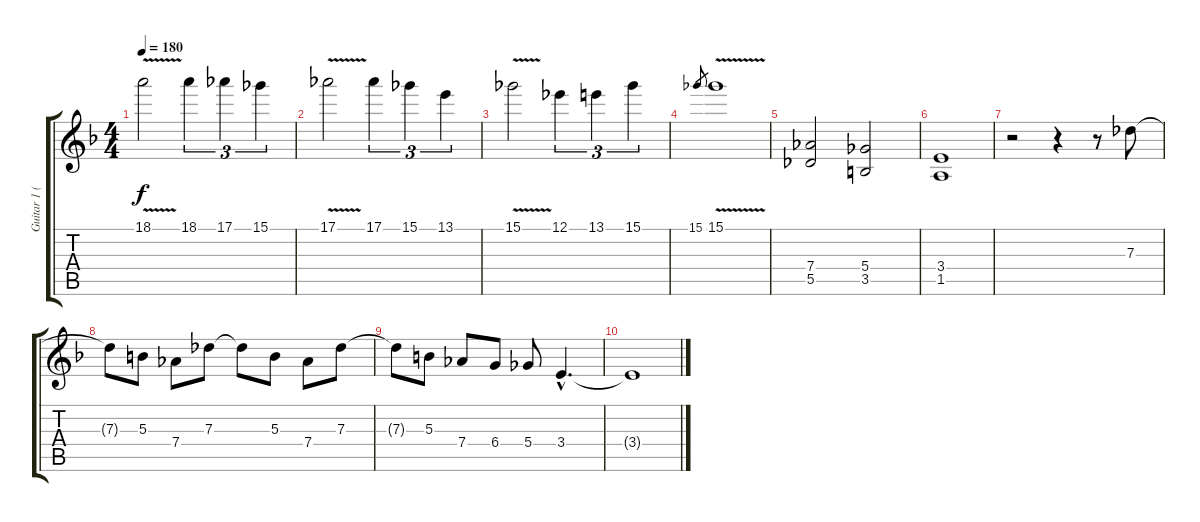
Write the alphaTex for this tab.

\track ("Guitar 1 (SheJa)" "Guitar 1 (") {instrument distortionguitar}
\staff {score tabs}
\tuning (Eb4 Bb3 Gb3 Db3 Ab2 Eb2) {hide}
\ts (4 4)
\tempo 180
\clef g2
\ks f
18.1{v}.2{dy f} 18.1.4{tu (3 2)} 17.1.4{tu (3 2)} 15.1.4{tu (3 2)} |
17.1{v}.2 17.1.4{tu (3 2)} 15.1.4{tu (3 2)} 13.1.4{tu (3 2)} |
15.1{v}.2 12.1.4{tu (3 2)} 13.1.4{tu (3 2)} 15.1.4{tu (3 2)} |
15.1.8{gr} 15.1{v}.1 |
(7.4 5.5).2 (5.4 3.5).2 |
(3.4 1.5).1 |
r.2 r.4 r.8 7.3.8 |
7.3{t}.8 5.3.8 7.4.8 7.3.8 7.3{t}.8 5.3.8 7.4.8 7.3.8 |
7.3{t}.8 5.3.8 7.4.8 6.4.8 5.4.8 3.4{hac}.4{d} |
3.4{t}.1
